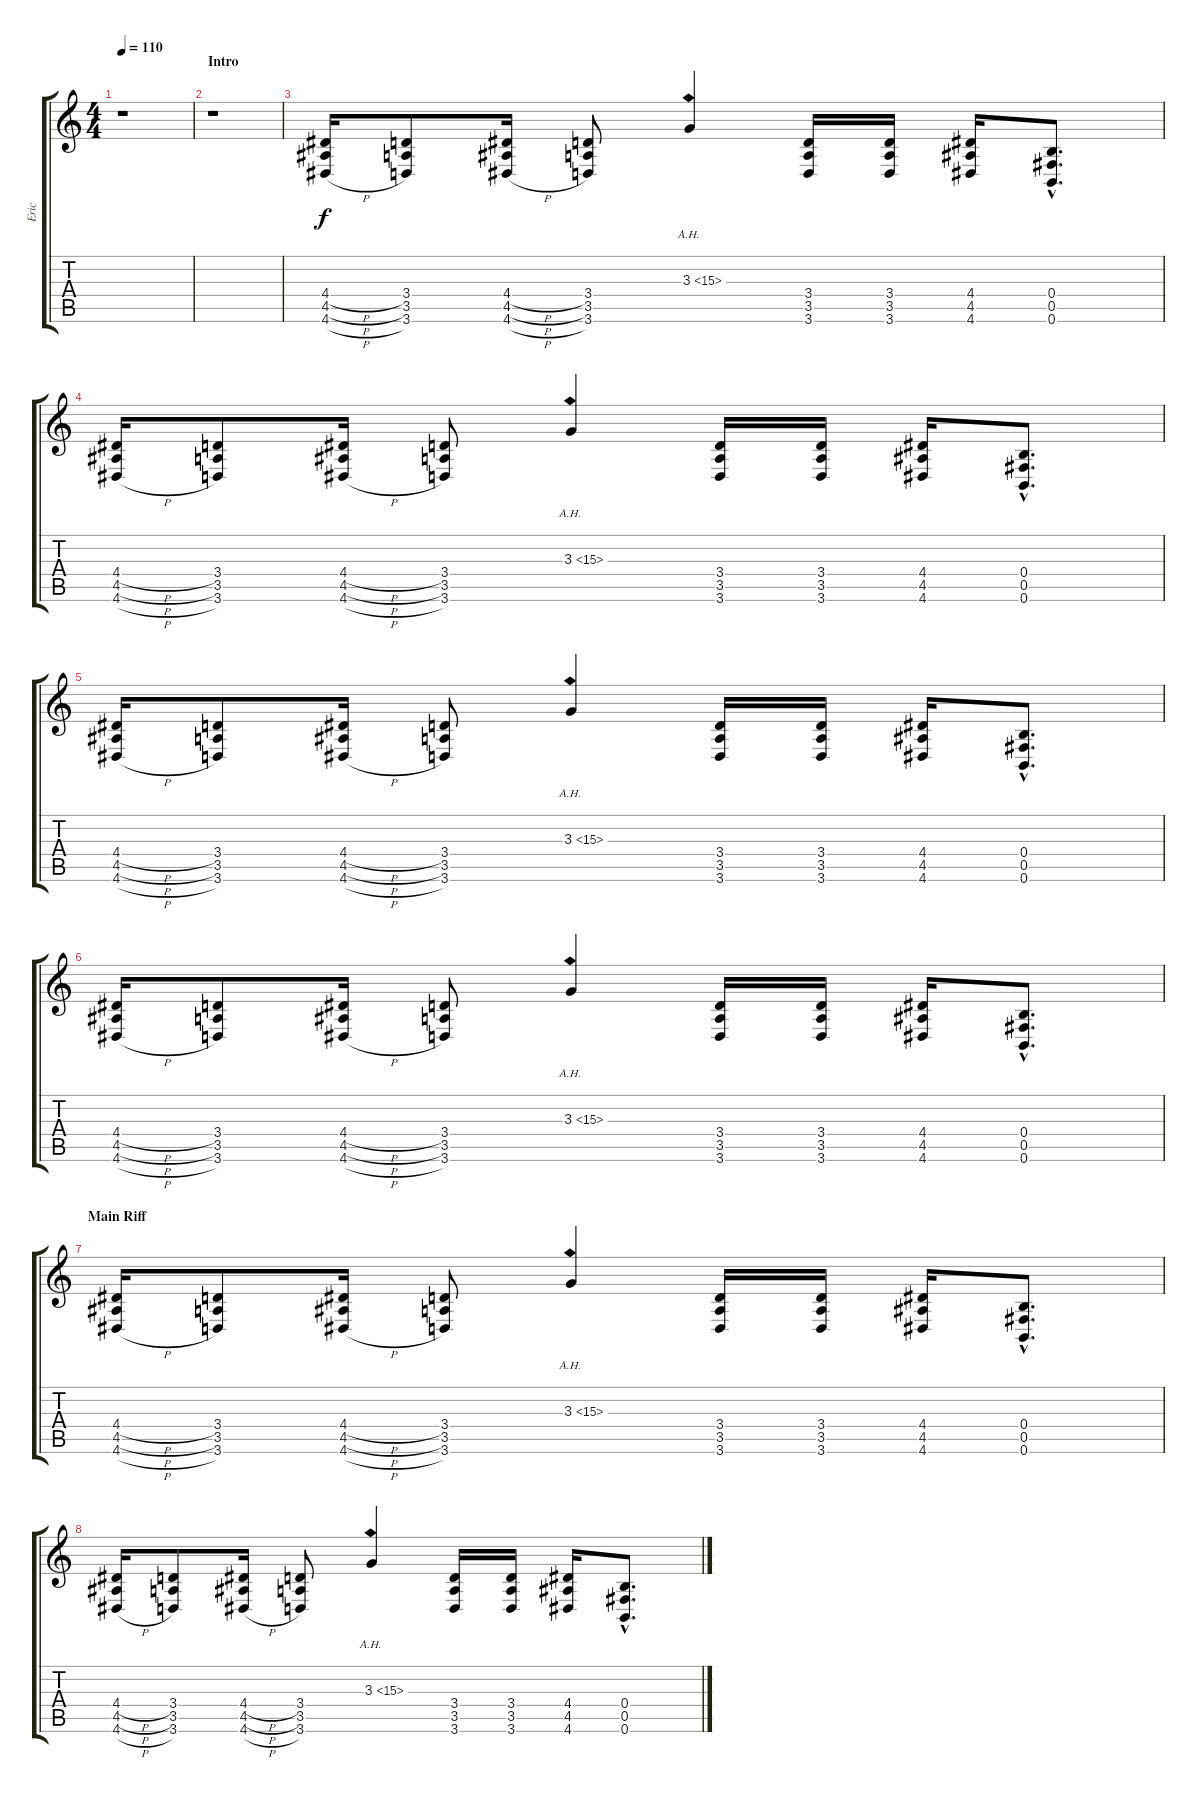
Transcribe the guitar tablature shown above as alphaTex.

\track ("Eric" "Eric") {instrument overdrivenguitar}
\staff {score tabs}
\tuning (Db4 Ab3 E3 B2 Gb2 B1) {hide}
\ts (4 4)
\tempo 110
\clef g2
\ks c
r.1{dy f instrument overdrivenguitar} |
\section ("" "Intro")
r.1 |
(4.4{h} 4.5{h} 4.6{h}).16 (3.4 3.5 3.6).8 (4.4{h} 4.5{h} 4.6{h}).16 (3.4 3.5 3.6).8 3.3{ah 12}.4 (3.4 3.5 3.6).16 (3.4 3.5 3.6).16 (4.4 4.5 4.6).16 (0.4{hac} 0.5{hac} 0.6{hac}).8{d} |
(4.4{h} 4.5{h} 4.6{h}).16 (3.4 3.5 3.6).8 (4.4{h} 4.5{h} 4.6{h}).16 (3.4 3.5 3.6).8 3.3{ah 12}.4 (3.4 3.5 3.6).16 (3.4 3.5 3.6).16 (4.4 4.5 4.6).16 (0.4{hac} 0.5{hac} 0.6{hac}).8{d} |
(4.4{h} 4.5{h} 4.6{h}).16 (3.4 3.5 3.6).8 (4.4{h} 4.5{h} 4.6{h}).16 (3.4 3.5 3.6).8 3.3{ah 12}.4 (3.4 3.5 3.6).16 (3.4 3.5 3.6).16 (4.4 4.5 4.6).16 (0.4{hac} 0.5{hac} 0.6{hac}).8{d} |
(4.4{h} 4.5{h} 4.6{h}).16 (3.4 3.5 3.6).8 (4.4{h} 4.5{h} 4.6{h}).16 (3.4 3.5 3.6).8 3.3{ah 12}.4 (3.4 3.5 3.6).16 (3.4 3.5 3.6).16 (4.4 4.5 4.6).16 (0.4{hac} 0.5{hac} 0.6{hac}).8{d} |
\section ("" "Main Riff")
(4.4{h} 4.5{h} 4.6{h}).16 (3.4 3.5 3.6).8 (4.4{h} 4.5{h} 4.6{h}).16 (3.4 3.5 3.6).8 3.3{ah 12}.4 (3.4 3.5 3.6).16 (3.4 3.5 3.6).16 (4.4 4.5 4.6).16 (0.4{hac} 0.5{hac} 0.6{hac}).8{d} |
(4.4{h} 4.5{h} 4.6{h}).16 (3.4 3.5 3.6).8 (4.4{h} 4.5{h} 4.6{h}).16 (3.4 3.5 3.6).8 3.3{ah 12}.4 (3.4 3.5 3.6).16 (3.4 3.5 3.6).16 (4.4 4.5 4.6).16 (0.4{hac} 0.5{hac} 0.6{hac}).8{d}
